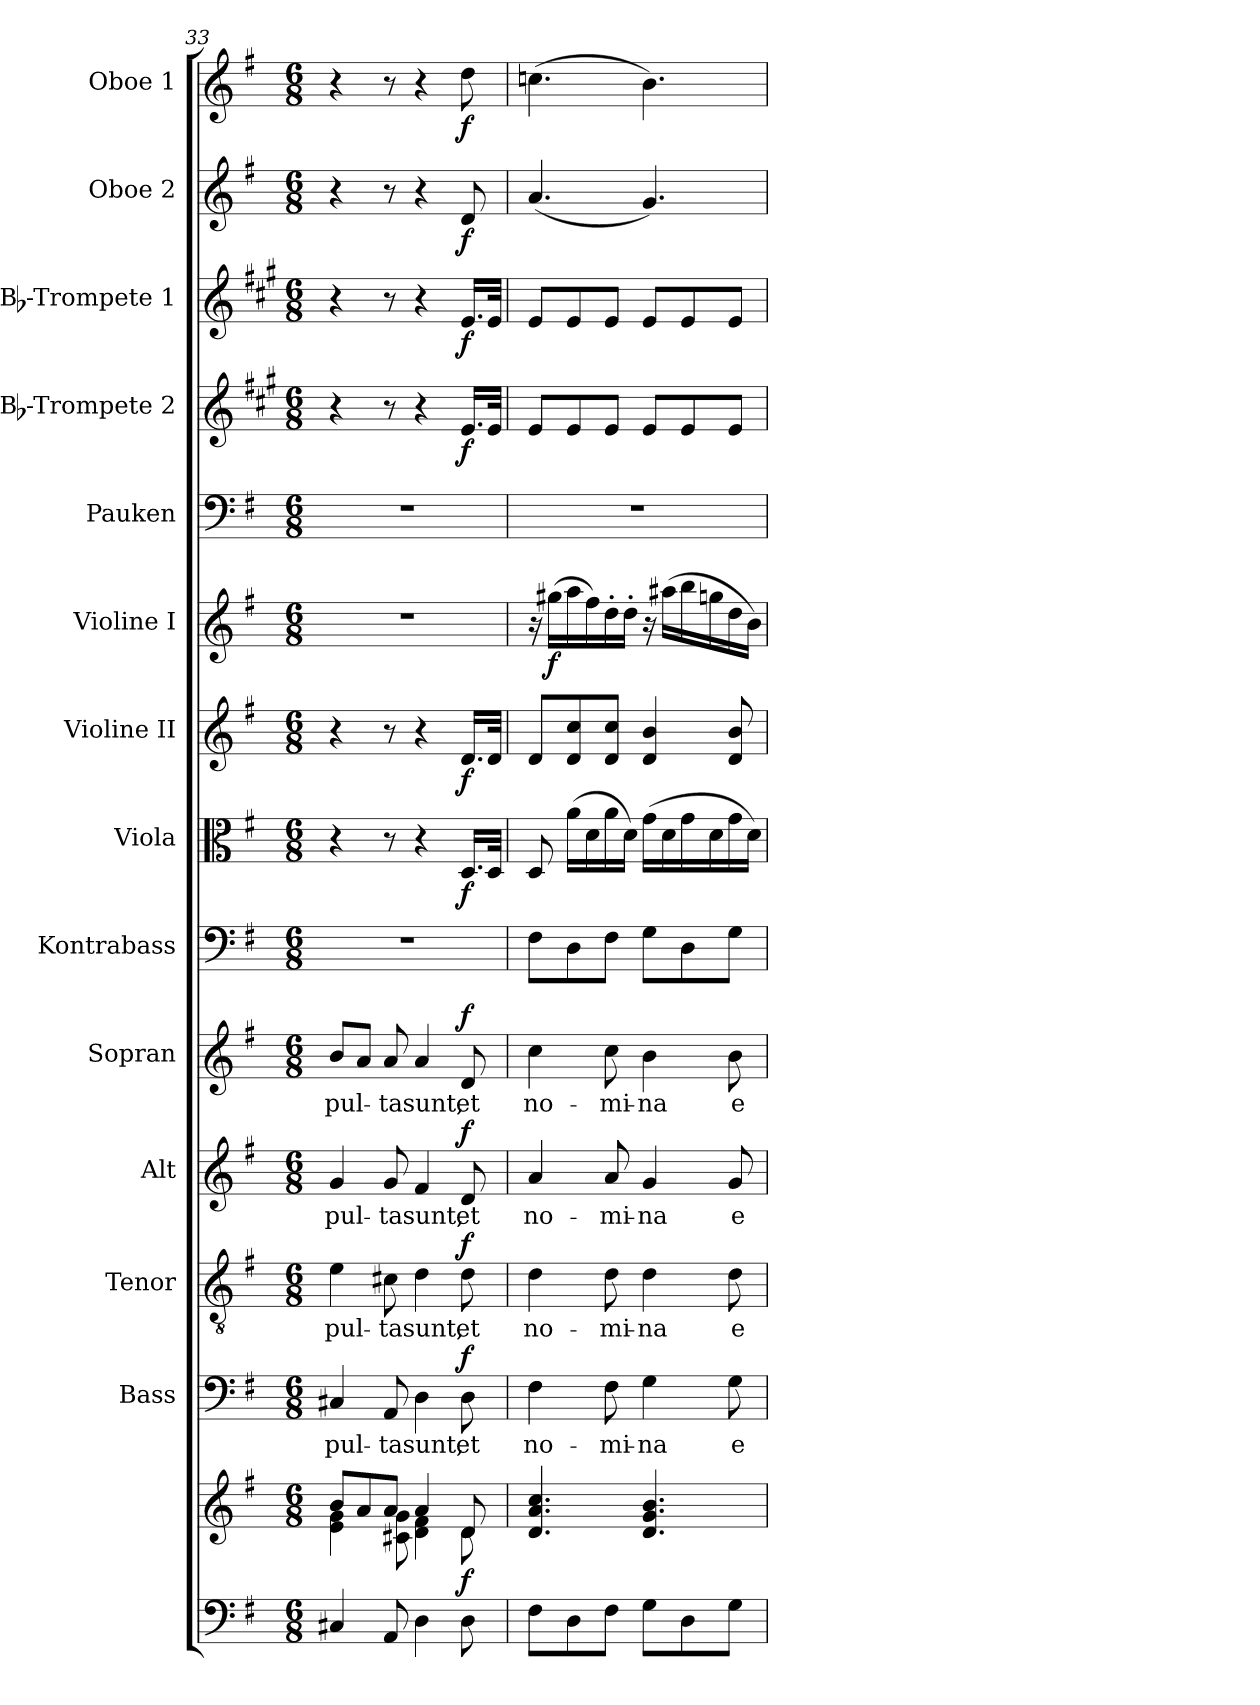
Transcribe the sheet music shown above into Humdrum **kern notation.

**kern	**kern	**dynam	**kern	**text	**dynam	**kern	**text	**dynam	**kern	**text	**dynam	**kern	**text	**dynam	**kern	**kern	**dynam	**kern	**dynam	**kern	**dynam	**kern	**kern	**dynam	**kern	**dynam	**kern	**dynam	**kern	**dynam
*part14	*part14	*part14	*part13	*part13	*part13	*part12	*part12	*part12	*part11	*part11	*part11	*part10	*part10	*part10	*part9	*part8	*part8	*part7	*part7	*part6	*part6	*part5	*part4	*part4	*part3	*part3	*part2	*part2	*part1	*part1
*staff15	*staff14	*staff14/15	*staff13	*staff13	*staff13	*staff12	*staff12	*staff12	*staff11	*staff11	*staff11	*staff10	*staff10	*staff10	*staff9	*staff8	*staff8	*staff7	*staff7	*staff6	*staff6	*staff5	*staff4	*staff4	*staff3	*staff3	*staff2	*staff2	*staff1	*staff1
*	*	*	*I"Bass	*	*	*I"Tenor	*	*	*I"Alt	*	*	*I"Sopran	*	*	*I"Kontrabass	*I"Viola	*	*I"Violine II	*	*I"Violine I	*	*I"Pauken	*I"Bb-Trompete 2	*	*I"Bb-Trompete 1	*	*I"Oboe 2	*	*I"Oboe 1	*
*	*	*	*I'B.	*	*	*I'T.	*	*	*I'A.	*	*	*I'S.	*	*	*I'Kb.	*I'Vla.	*	*I'Vl. II	*	*I'Vl. I	*	*I'Pk.	*I'Bb Trp. 2	*	*I'Bb Trp. 1	*	*I'Ob. 2	*	*I'Ob. 1	*
*clefF4	*clefG2	*	*clefF4	*	*	*clefGv2	*	*	*clefG2	*	*	*clefG2	*	*	*clefF4	*clefC3	*	*clefG2	*	*clefG2	*	*clefF4	*clefG2	*	*clefG2	*	*clefG2	*	*clefG2	*
*	*	*	*	*	*	*	*	*	*	*	*	*	*	*	*ITrd7c12	*	*	*	*	*	*	*	*ITrd1c2	*	*ITrd1c2	*	*	*	*	*
*k[f#]	*k[f#]	*	*k[f#]	*	*	*k[f#]	*	*	*k[f#]	*	*	*k[f#]	*	*	*k[f#]	*k[f#]	*	*k[f#]	*	*k[f#]	*	*k[f#]	*k[f#]	*	*k[f#]	*	*k[f#]	*	*k[f#]	*
*G:	*G:	*	*G:	*	*	*G:	*	*	*G:	*	*	*G:	*	*	*G:	*G:	*	*G:	*	*G:	*	*G:	*G:	*	*G:	*	*G:	*	*G:	*
*M6/8	*M6/8	*	*M6/8	*	*	*M6/8	*	*	*M6/8	*	*	*M6/8	*	*	*M6/8	*M6/8	*	*M6/8	*	*M6/8	*	*M6/8	*M6/8	*	*M6/8	*	*M6/8	*	*M6/8	*
=33	=33	=33	=33	=33	=33	=33	=33	=33	=33	=33	=33	=33	=33	=33	=33	=33	=33	=33	=33	=33	=33	=33	=33	=33	=33	=33	=33	=33	=33	=33
*	*^	*	*	*	*	*	*	*	*	*	*	*	*	*	*	*	*	*	*	*	*	*	*	*	*	*	*	*	*	*
!	!	!	!	!	!LO:LY:b	!	!	!LO:LY:b	!	!	!LO:LY:b	!	!	!LO:LY:b	!	!	!	!	!	!	!	!	!	!	!	!	!	!	!	!	!
4C#X/	8b/L	4e\ 4g\	.	4C#X/	-pul-	.	4e\	-pul-	.	4g/	-pul-	.	8b/L	-pul-	.	2.r	4r	.	4r	.	2.r	.	2.r	4r	.	4r	.	4r	.	4r	.
.	8a/	.	.	.	.	.	.	.	.	.	.	.	8a/J	.	.	.	.	.	.	.	.	.	.	.	.	.	.	.	.	.	.
!	!	!	!	!	!LO:LY:b	!	!	!LO:LY:b	!	!	!LO:LY:b	!	!	!LO:LY:b	!	!	!	!	!	!	!	!	!	!	!	!	!	!	!	!	!
8AA/	8a/J	8c#X\ 8g\	.	8AA/	-ta	.	8c#X\	-ta	.	8g/	-ta	.	8a/	-ta	.	.	8r	.	8r	.	.	.	.	8r	.	8r	.	8r	.	8r	.
!	!	!	!	!	!LO:LY:b	!	!	!LO:LY:b	!	!	!LO:LY:b	!	!	!LO:LY:b	!	!	!	!	!	!	!	!	!	!	!	!	!	!	!	!	!
4D\	4a/	4d\ 4f#\	.	4D\	sunt,	.	4d\	sunt,	.	4f#/	sunt,	.	4a/	sunt,	.	.	4r	.	4r	.	.	.	.	4r	.	4r	.	4r	.	4r	.
!	!	!	!LO:DY:b	!	!LO:LY:b	!LO:DY:a	!	!LO:LY:b	!LO:DY:a	!	!LO:LY:b	!LO:DY:a	!	!LO:LY:b	!LO:DY:a	!	!	!LO:DY:b	!	!LO:DY:b	!	!	!	!	!LO:DY:b	!	!LO:DY:b	!	!LO:DY:b	!	!LO:DY:b
8D\	8d/	8d\	f	8D\	et	f	8d\	et	f	8d/	et	f	8d/	et	f	.	16.D/LL	f	16.d/LL	f	.	.	.	16.d/LL	f	16.d/LL	f	8d/	f	8dd\	f
.	.	.	.	.	.	.	.	.	.	.	.	.	.	.	.	.	32D/JJk	.	32d/JJk	.	.	.	.	32d/JJk	.	32d/JJk	.	.	.	.	.
*	*v	*v	*	*	*	*	*	*	*	*	*	*	*	*	*	*	*	*	*	*	*	*	*	*	*	*	*	*	*	*	*
!!LO:PB:g=z
=34	=34	=34	=34	=34	=34	=34	=34	=34	=34	=34	=34	=34	=34	=34	=34	=34	=34	=34	=34	=34	=34	=34	=34	=34	=34	=34	=34	=34	=34	=34
!	!	!	!	!LO:LY:b	!	!	!LO:LY:b	!	!	!LO:LY:b	!	!	!LO:LY:b	!	!	!	!	!	!	!	!	!	!	!	!	!	!	!	!	!
8F#\L	4.d/ 4.a/ 4.cc/	.	4F#\	no-	.	4d\	no-	.	4a/	no-	.	4cc\	no-	.	8FF#\L	8D/	.	8d/L	.	16r	.	2.r	8d/L	.	8d/L	.	(<4.a/	.	(>4.ccn\	.
!	!	!	!	!	!	!	!	!	!	!	!	!	!	!	!	!	!	!	!	!	!LO:DY:b	!	!	!	!	!	!	!	!	!
.	.	.	.	.	.	.	.	.	.	.	.	.	.	.	.	.	.	.	.	(>16gg#X\LL	f	.	.	.	.	.	.	.	.	.
8D\	.	.	.	.	.	.	.	.	.	.	.	.	.	.	8DD\	(>16a\LL	.	8d/ 8cc/	.	16aa\	.	.	8d/	.	8d/	.	.	.	.	.
.	.	.	.	.	.	.	.	.	.	.	.	.	.	.	.	16d\	.	.	.	16ff#\)	.	.	.	.	.	.	.	.	.	.
!	!	!	!	!LO:LY:b	!	!	!LO:LY:b	!	!	!LO:LY:b	!	!	!LO:LY:b	!	!	!	!	!	!	!	!	!	!	!	!	!	!	!	!	!
8F#\J	.	.	8F#\	-mi-	.	8d\	-mi-	.	8a/	-mi-	.	8cc\	-mi-	.	8FF#\J	16a\	.	8d/ 8cc/J	.	16dd'>\	.	.	8d/J	.	8d/J	.	.	.	.	.
.	.	.	.	.	.	.	.	.	.	.	.	.	.	.	.	16d\JJ)	.	.	.	16dd'>\JJ	.	.	.	.	.	.	.	.	.	.
!	!	!	!	!LO:LY:b	!	!	!LO:LY:b	!	!	!LO:LY:b	!	!	!LO:LY:b	!	!	!	!	!	!	!	!	!	!	!	!	!	!	!	!	!
8G\L	4.d/ 4.g/ 4.b/	.	4G\	-na	.	4d\	-na	.	4g/	-na	.	4b\	-na	.	8GG\L	(>16g\LL	.	4d/ 4b/	.	16r	.	.	8d/L	.	8d/L	.	4.g/)	.	4.b\)	.
.	.	.	.	.	.	.	.	.	.	.	.	.	.	.	.	16d\	.	.	.	(>16aa#X\LL	.	.	.	.	.	.	.	.	.	.
8D\	.	.	.	.	.	.	.	.	.	.	.	.	.	.	8DD\	16g\	.	.	.	16bb\	.	.	8d/	.	8d/	.	.	.	.	.
.	.	.	.	.	.	.	.	.	.	.	.	.	.	.	.	16d\	.	.	.	16ggn\	.	.	.	.	.	.	.	.	.	.
!	!	!	!	!LO:LY:b	!	!	!LO:LY:b	!	!	!LO:LY:b	!	!	!LO:LY:b	!	!	!	!	!	!	!	!	!	!	!	!	!	!	!	!	!
8G\J	.	.	8G\	e-	.	8d\	e-	.	8g/	e-	.	8b\	e-	.	8GG\J	16g\	.	8d/ 8b/	.	16dd\	.	.	8d/J	.	8d/J	.	.	.	.	.
.	.	.	.	.	.	.	.	.	.	.	.	.	.	.	.	16d\JJ)	.	.	.	16b\JJ)	.	.	.	.	.	.	.	.	.	.
=	=	=	=	=	=	=	=	=	=	=	=	=	=	=	=	=	=	=	=	=	=	=	=	=	=	=	=	=	=	=
*-	*-	*-	*-	*-	*-	*-	*-	*-	*-	*-	*-	*-	*-	*-	*-	*-	*-	*-	*-	*-	*-	*-	*-	*-	*-	*-	*-	*-	*-	*-
